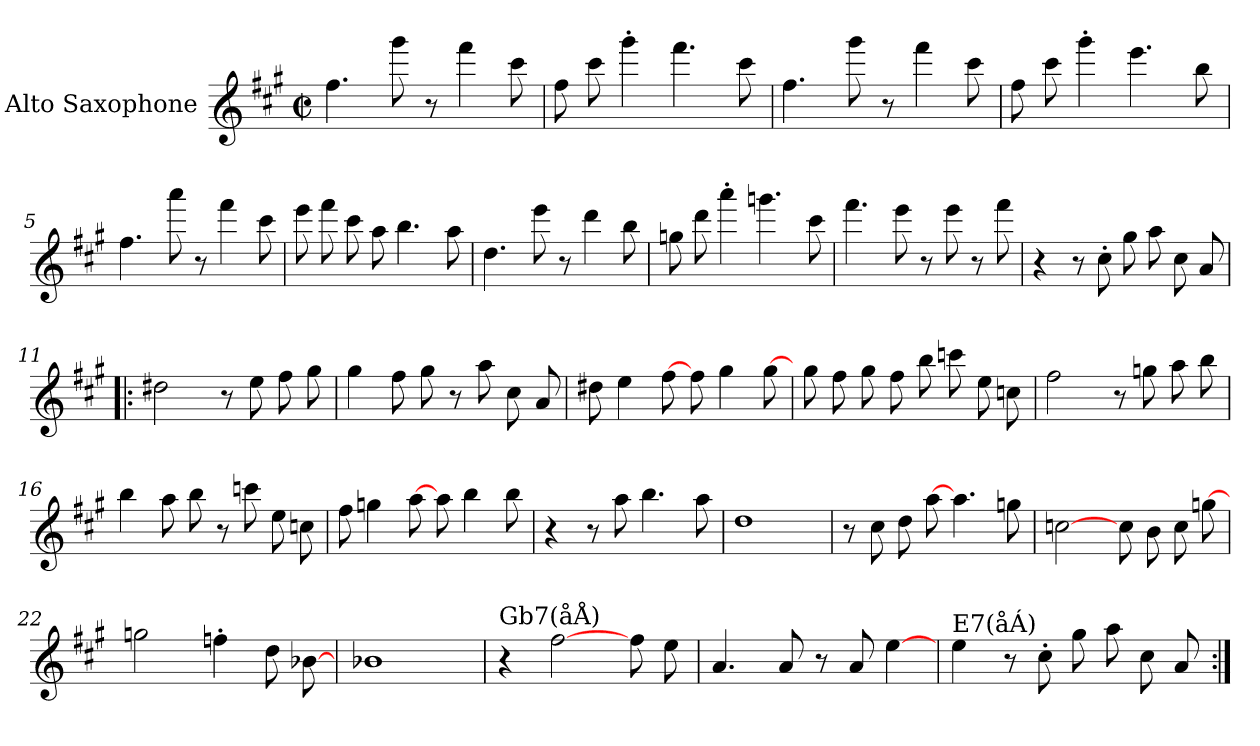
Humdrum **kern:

**kern
*part1
*staff1
*I"Alto Saxophone
*I'A. Sax.
*clefG2
*ITrd5c9
*k[]
*C:
*M2/2
*met(c|)
=1
4.a
8bb
8r
4aa
8ee
=2
8aL
8ee
4bb'
4.aa
8ee
=3
4.a
8bb
8r
4aa
8ee
=4
8aL
8ee
4bb'
4.gg
8dd
=5
4.a
8ccc
8r
4aa
8ee
=6
8ggL
8aa
8ee
8cc
4.dd
8cc
=7
4.f
8gg
8r
4ff
8dd
=8
8b-L
8ff
4ccc'
4.bb-
8ee
=9
4.aa
8gg
8r
8gg
8r
8aa
=10
4r
8r
8e'
8bL
8cc
8e
8c
!!LO:LB:g=z
=11!|:
2f#
8r
8g
8aL
8b
=12
4b
8aL
8b
8r
8cc
8eL
8c
=13
8f#L
4g
[8a
8aL
4b
[8b
=14
8bL
8a
8b
8a
8ddL
8ee-
8g
8e-
=15
2a
8r
8b-
8ccL
8dd
=16
4dd
8ccL
8dd
8r
8ee-
8gL
8e-
=17
8aL
4b-
[8cc
8ccL
4dd
8dd
=18
4r
8r
8cc
4.dd
8cc
=19
1f
=20
8r
8e
8fL
[8cc
4.cc
8b-
=21
[2e-
8e-L
8d
8e-
[8b-
=22
2b-
4a-'
8fL
[8d-
=23
1d-
=24
!LO:TX:a:t=Gb7(åÅ)
4r
[2a
8a
8g
=25
4.c
8c
8r
8c
[4g
=26
!LO:TX:a:t=E7(åÁ)
4g
8r
8e'
8bL
8cc
8e
8c
=:|!
*-
